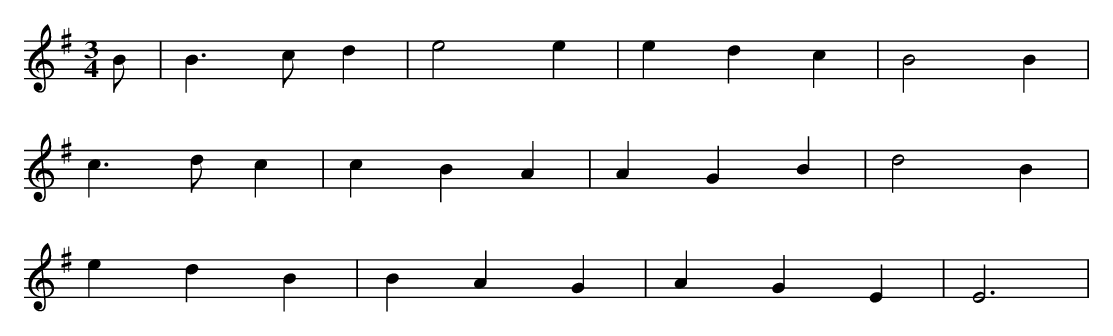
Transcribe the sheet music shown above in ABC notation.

X:1
M:3/4
K:Emin
B|B3cd2|e4e2|e2d2c2|B4B2|
c3dc2|c2B2A2|A2G2B2|d4B2|
e2d2B2|B2A2G2|A2G2E2|E6|
